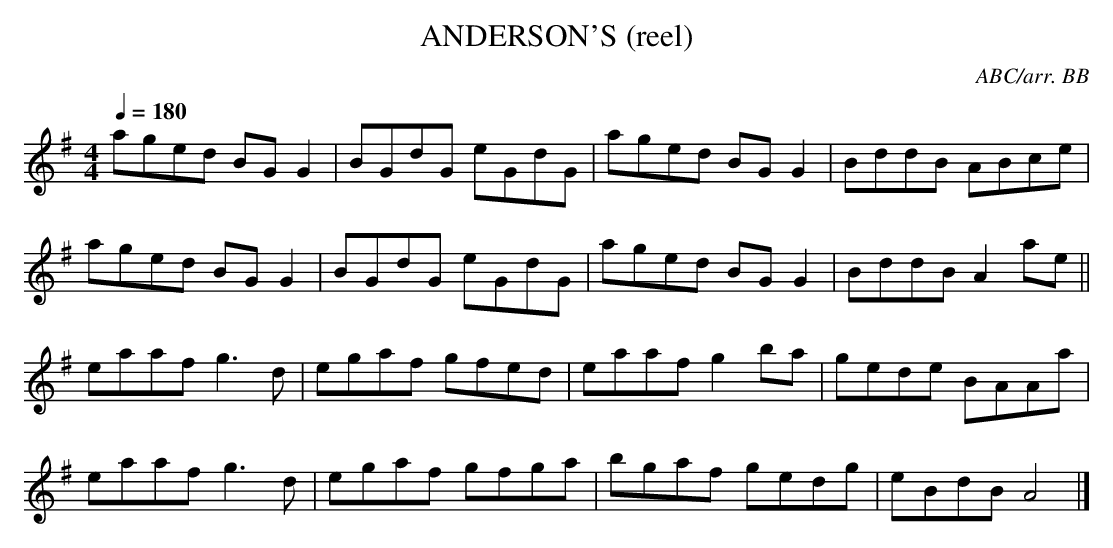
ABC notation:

X:1
T:ANDERSON'S (reel)
C:ABC/arr. BB
Q:1/4=180
M:4/4
L:1/8
K:Ador
aged BGG2|BGdG eGdG|aged BGG2|BddB ABce|
aged BG G2|BGdG eGdG|aged BG G2|BddB A2 ae||
eaaf g3 d|egaf gfed|eaaf g2 ba|gede BAAa|
eaaf g3 d|egaf gfga|bgaf gedg|eBdB A4|]
